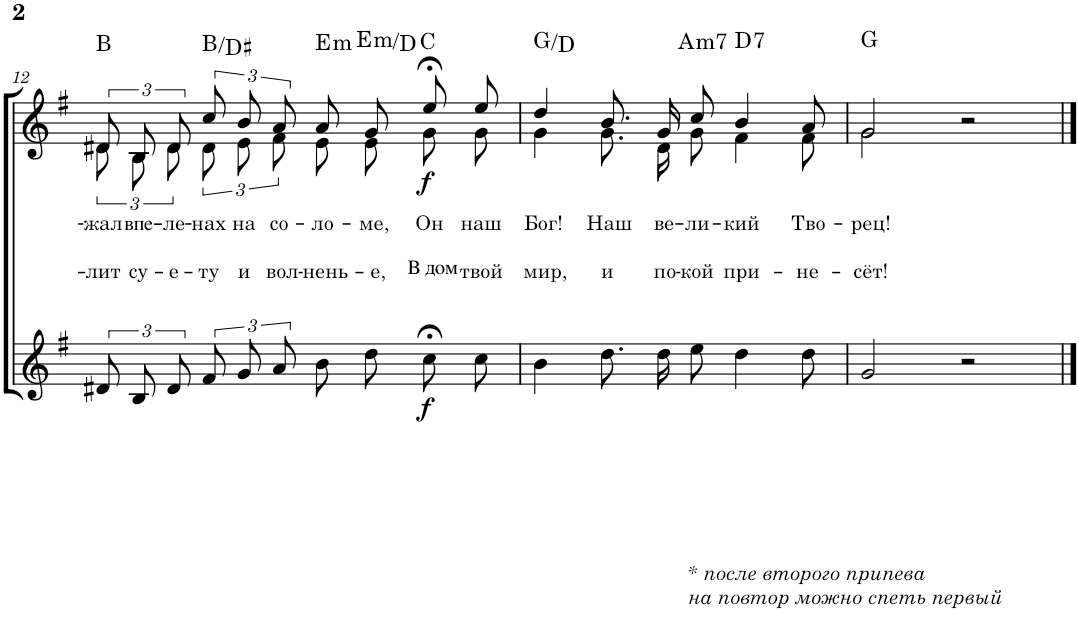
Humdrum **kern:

**kern	**dynam	**kern	**text	**text	**text	**dynam	**harte
*part2	*part2	*part1	*part1	*part1	*part1	*part1	*part1
*staff2	*staff2	*staff1	*staff1	*staff1	*staff1	*staff1	*
*I"Альт	*	*I"Соло	*	*	*	*	*
!!LO:PB:g=z
*clefG2	*	*clefG2	*	*	*	*	*
*Trd7c12	*	*	*	*	*	*	*
*k[f#]	*	*k[f#]	*	*	*	*	*
*M4/4	*	*M4/4	*	*	*	*	*
=12	=12	=12	=12	=12	=12	=12	=12
!	!	!	!LO:LY:b	!	!LO:LY:b	!	!
*	*	*^	*	*	*	*	*
12d#X/L	.	12d#X/L	12d#\L	-жал	.	-лит	.	B:maj
!	!	!	!	!LO:LY:b	!	!LO:LY:b	!	!
12B/	.	12B/	12B\	впе-	.	су-	.	.
!	!	!	!	!LO:LY:b	!	!LO:LY:b	!	!
12d#/J	.	12d#/J	12d#\J	-ле-	.	-е-	.	.
!	!	!	!	!LO:LY:b	!	!LO:LY:b	!	!
12f#/L	.	12cc/L	12d#\L	-нах	.	-ту	.	B:maj/3
!	!	!	!	!LO:LY:b	!	!LO:LY:b	!	!
12g/	.	12b/	12e\	на	.	и	.	.
!	!	!	!	!LO:LY:b	!	!LO:LY:b	!	!
12a/J	.	12a/J	12f#\J	со-	.	вол-	.	.
!	!	!	!	!LO:LY:b	!	!LO:LY:b	!	!LO:H:kt=m
8b\L	.	8a/L	8e\L	-ло-	.	-нень-	.	E:min
!	!	!	!	!LO:LY:b	!	!LO:LY:b	!	!LO:H:kt=m
8dd\J	.	8g/J	8e\J	-ме,	.	-е,	.	E:min/b7
!	!LO:DY:b	!	!	!LO:LY:b	!	!LO:LY:b	!LO:DY:b	!
8cc;<\L	f	8ee;</L	8g\L	Он	.	В дом	f	C:maj
!	!	!	!	!LO:LY:b	!	!LO:LY:b	!	!
8cc\J	.	8ee/J	8g\J	наш	.	твой	.	.
=13	=13	=13	=13	=13	=13	=13	=13	=13
!	!	!	!	!LO:LY:b	!	!LO:LY:b	!	!
4b\	.	4dd/	4g\	Бог!	.	мир,	.	G:maj/5
!	!	!	!	!LO:LY:b	!	!LO:LY:b	!	!
8.dd\L	.	8.b/L	8.g\L	Наш	.	и	.	.
!	!	!	!	!LO:LY:b	!	!LO:LY:b	!	!
16dd\Jk	.	16g/Jk	16d\Jk	ве-	.	по-	.	.
!	!	!	!	!LO:LY:b	!	!LO:LY:b	!	!LO:H:kt=m7
8ee\	.	8cc/	8g\	-ли-	.	-кой	.	A:min7
!	!	!	!	!LO:LY:b	!	!LO:LY:b	!	!LO:H:kt=7
4dd\	.	4b/	4f#\	-кий	.	при-	.	D:7
!	!	!	!	!LO:LY:b	!	!LO:LY:b	!	!
8dd\	.	8a/	8f#\	Тво-	.	-не-	.	.
=14	=14	=14	=14	=14	=14	=14	=14	=14
!	!	!	!	!LO:LY:b	!	!LO:LY:b	!	!
2g/	.	2g/	2g\	рец!	.	-сёт!	.	G:maj
!LO:TX:b:i:t=* после второго припева	!	!	!	!	!	!	!	!
!LO:TX:b:t=на повтор можно спеть первый	!	!	!	!	!	!	!	!
2r	.	2r	2ryy	.	.	.	.	.
*	*	*v	*v	*	*	*	*	*
==	==	==	==	==	==	==	==
*-	*-	*-	*-	*-	*-	*-	*-
